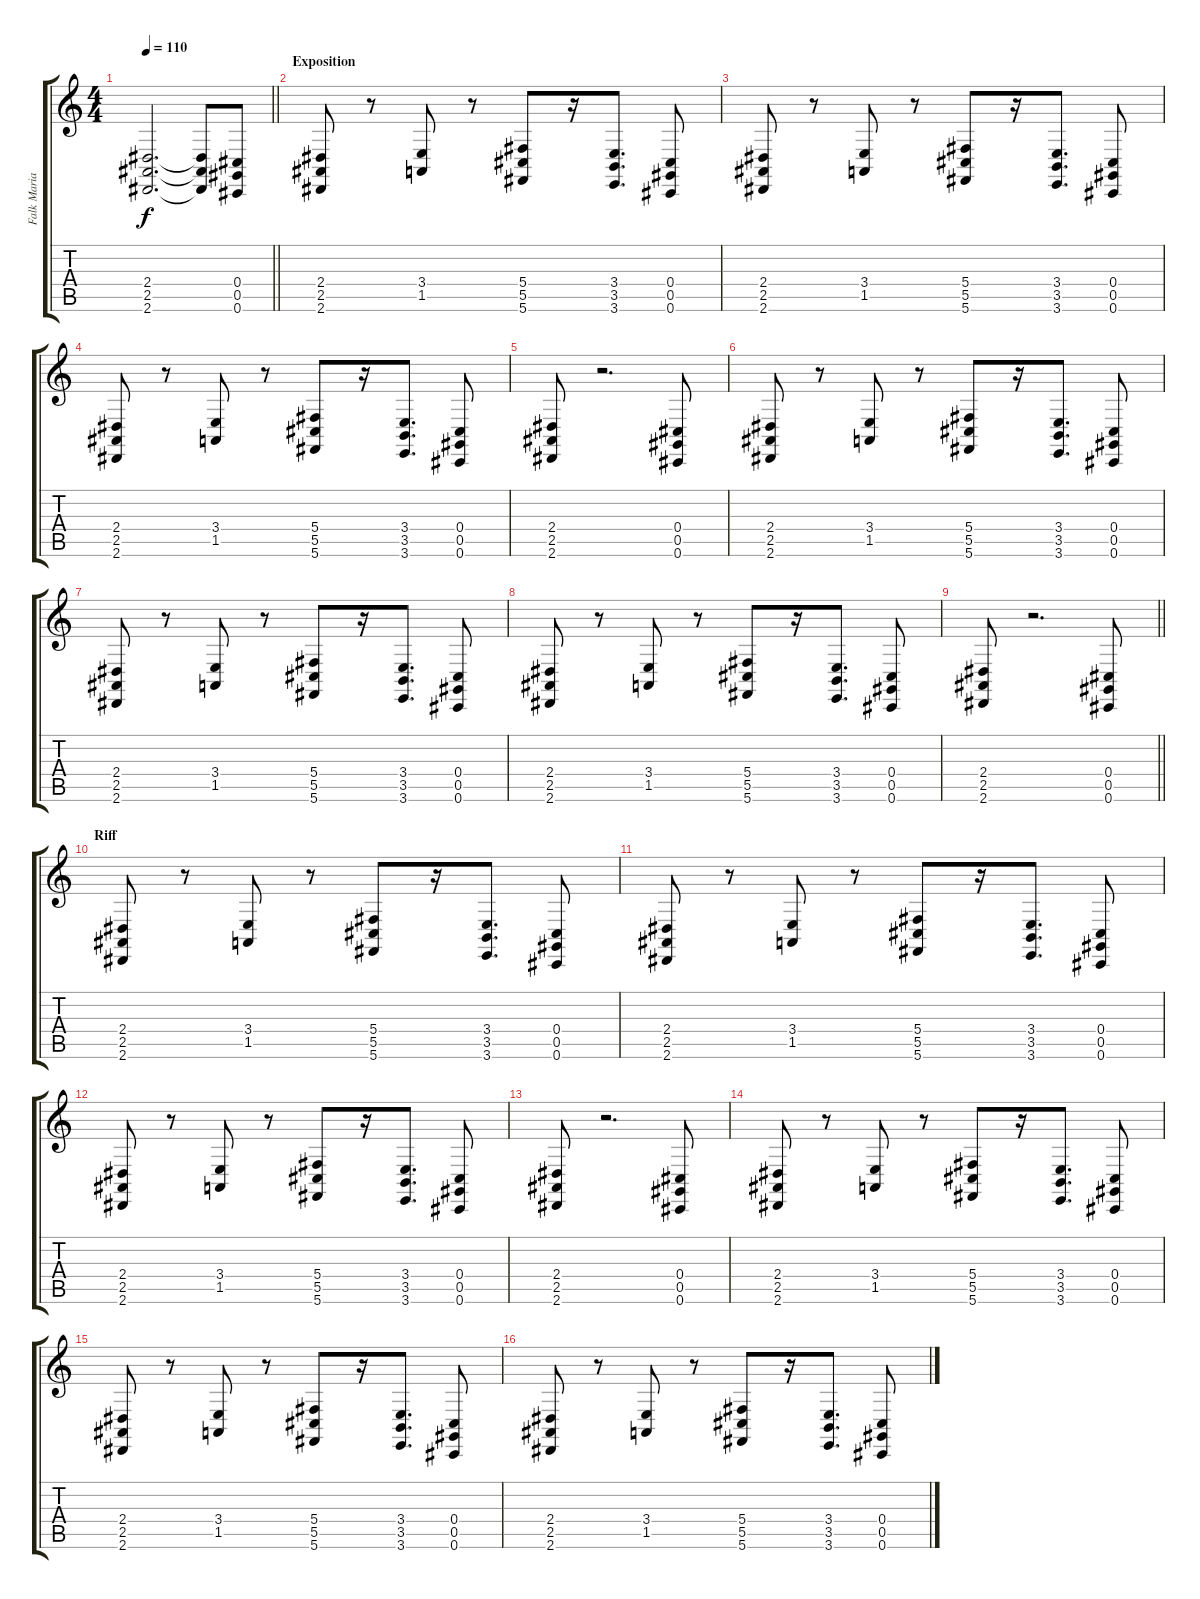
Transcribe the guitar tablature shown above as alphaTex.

\track ("Falk Maria Schlegel" "Falk Maria") {instrument reedorgan}
\staff {score tabs}
\tuning (Eb4 Bb3 Gb3 Db3 Ab2 Db2) {hide}
\ts (4 4)
\tempo 110
\clef g2
\barLineRight lightlight
\ks c
(2.4{t} 2.5{t} 2.6{t}).2{d dy f} (2.4{t} 2.5{t} 2.6{t}).8 (0.4 0.5 0.6).8 |
\section ("" "Exposition")
(2.4 2.5 2.6).8 r.8 (3.4 1.5).8 r.8 (5.4 5.5 5.6).8 r.16 (3.4 3.5 3.6).8{d} (0.4 0.5 0.6).8 |
(2.4 2.5 2.6).8 r.8 (3.4 1.5).8 r.8 (5.4 5.5 5.6).8 r.16 (3.4 3.5 3.6).8{d} (0.4 0.5 0.6).8 |
(2.4 2.5 2.6).8 r.8 (3.4 1.5).8 r.8 (5.4 5.5 5.6).8 r.16 (3.4 3.5 3.6).8{d} (0.4 0.5 0.6).8 |
(2.4 2.5 2.6).8 r.2{d} (0.4 0.5 0.6).8 |
(2.4 2.5 2.6).8 r.8 (3.4 1.5).8 r.8 (5.4 5.5 5.6).8 r.16 (3.4 3.5 3.6).8{d} (0.4 0.5 0.6).8 |
(2.4 2.5 2.6).8 r.8 (3.4 1.5).8 r.8 (5.4 5.5 5.6).8 r.16 (3.4 3.5 3.6).8{d} (0.4 0.5 0.6).8 |
(2.4 2.5 2.6).8 r.8 (3.4 1.5).8 r.8 (5.4 5.5 5.6).8 r.16 (3.4 3.5 3.6).8{d} (0.4 0.5 0.6).8 |
\barLineRight lightlight
(2.4 2.5 2.6).8 r.2{d} (0.4 0.5 0.6).8 |
\section ("" "Riff")
(2.4 2.5 2.6).8 r.8 (3.4 1.5).8 r.8 (5.4 5.5 5.6).8 r.16 (3.4 3.5 3.6).8{d} (0.4 0.5 0.6).8 |
(2.4 2.5 2.6).8 r.8 (3.4 1.5).8 r.8 (5.4 5.5 5.6).8 r.16 (3.4 3.5 3.6).8{d} (0.4 0.5 0.6).8 |
(2.4 2.5 2.6).8 r.8 (3.4 1.5).8 r.8 (5.4 5.5 5.6).8 r.16 (3.4 3.5 3.6).8{d} (0.4 0.5 0.6).8 |
(2.4 2.5 2.6).8 r.2{d} (0.4 0.5 0.6).8 |
(2.4 2.5 2.6).8 r.8 (3.4 1.5).8 r.8 (5.4 5.5 5.6).8 r.16 (3.4 3.5 3.6).8{d} (0.4 0.5 0.6).8 |
(2.4 2.5 2.6).8 r.8 (3.4 1.5).8 r.8 (5.4 5.5 5.6).8 r.16 (3.4 3.5 3.6).8{d} (0.4 0.5 0.6).8 |
(2.4 2.5 2.6).8 r.8 (3.4 1.5).8 r.8 (5.4 5.5 5.6).8 r.16 (3.4 3.5 3.6).8{d} (0.4 0.5 0.6).8
